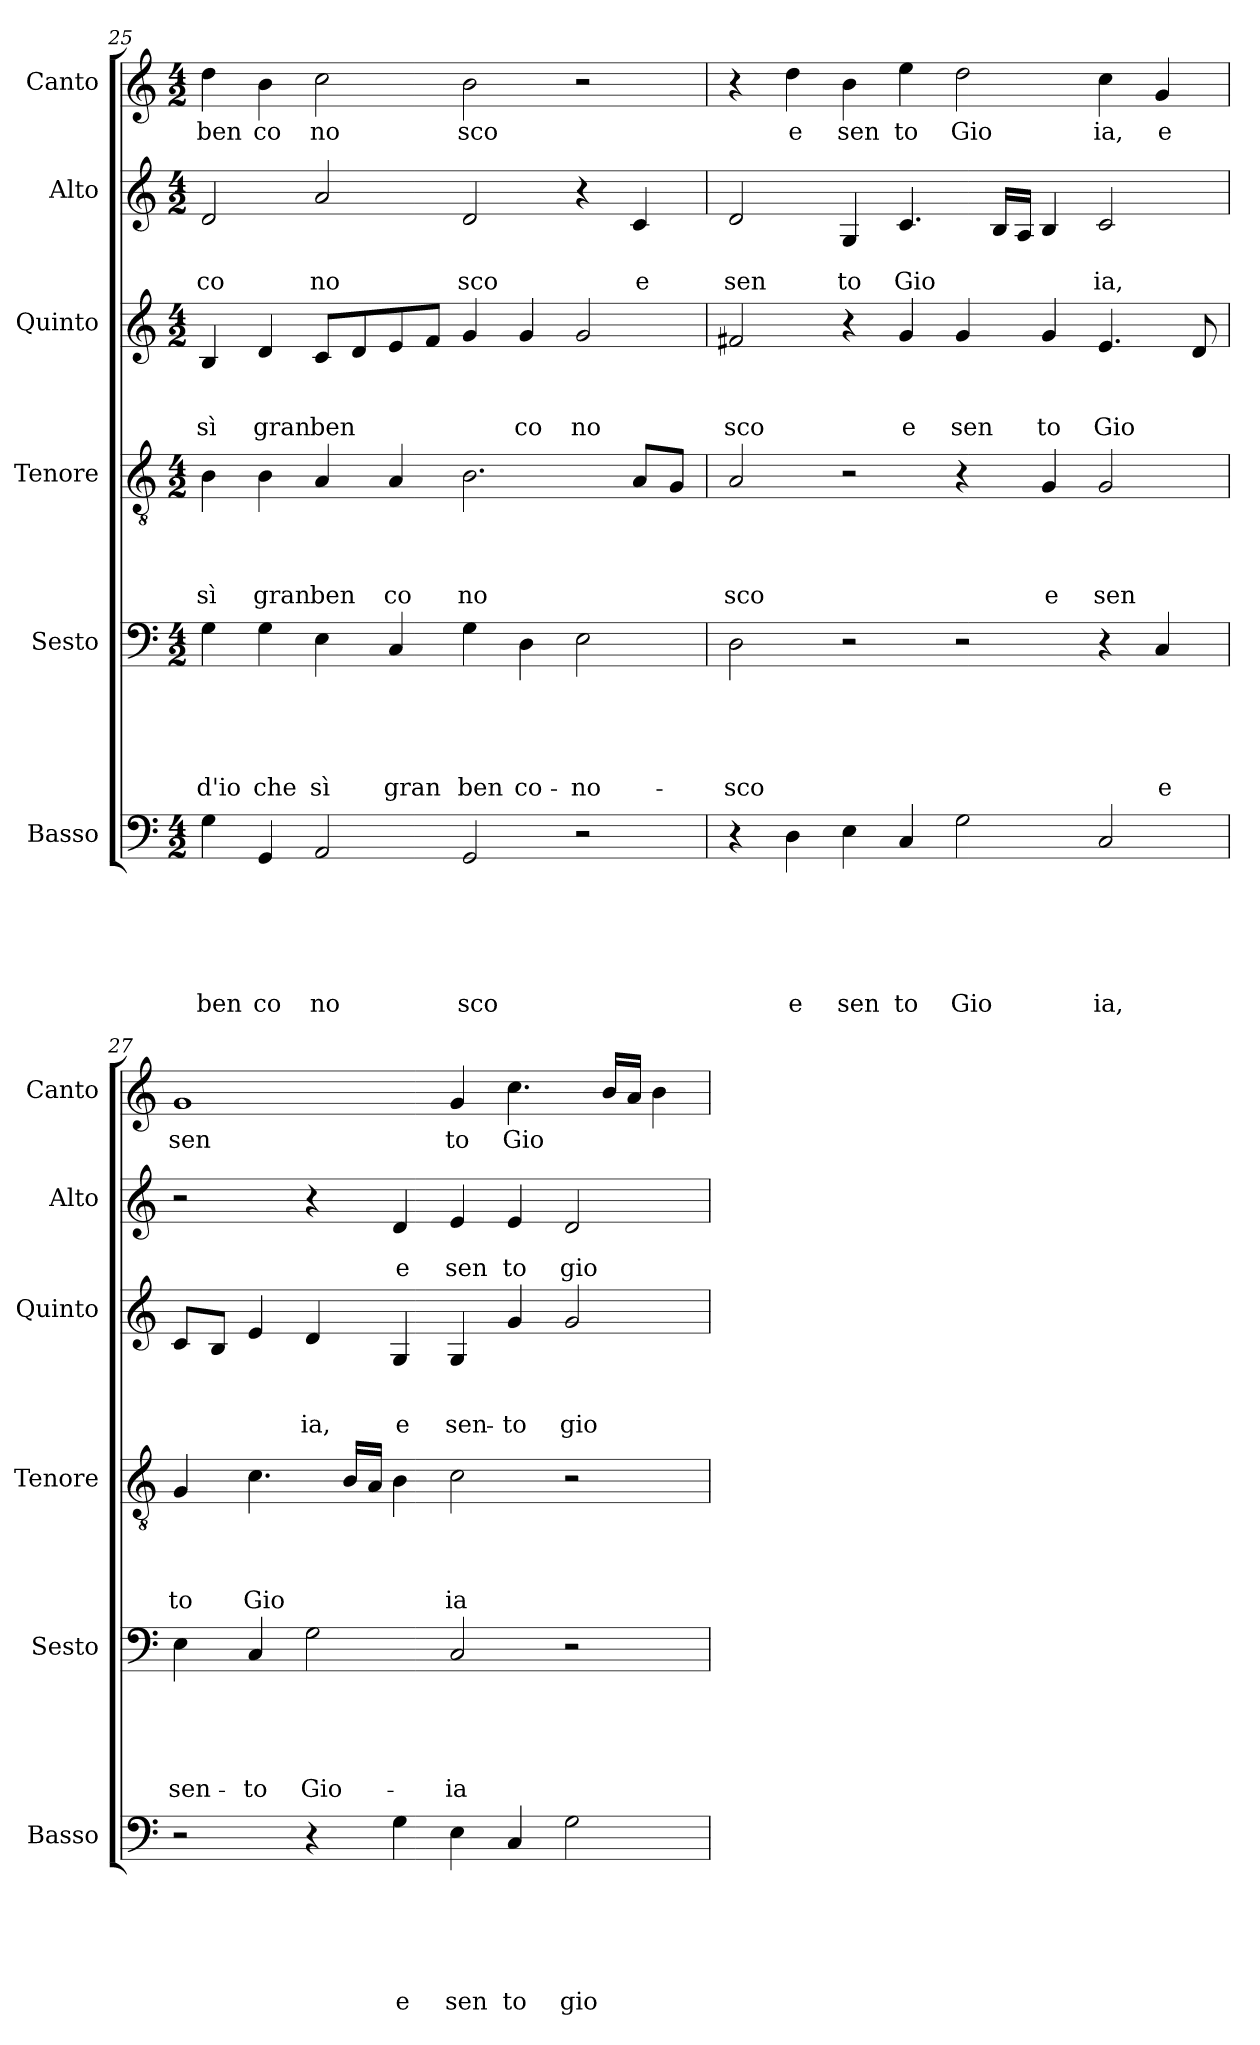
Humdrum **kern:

**kern	**text	**text	**text	**text	**text	**text	**kern	**text	**text	**text	**text	**text	**kern	**text	**text	**text	**text	**kern	**text	**text	**text	**kern	**text	**text	**kern	**text
*part6	*part6	*part6	*part6	*part6	*part6	*part6	*part5	*part5	*part5	*part5	*part5	*part5	*part4	*part4	*part4	*part4	*part4	*part3	*part3	*part3	*part3	*part2	*part2	*part2	*part1	*part1
*staff6	*staff6	*staff6	*staff6	*staff6	*staff6	*staff6	*staff5	*staff5	*staff5	*staff5	*staff5	*staff5	*staff4	*staff4	*staff4	*staff4	*staff4	*staff3	*staff3	*staff3	*staff3	*staff2	*staff2	*staff2	*staff1	*staff1
*I"Basso	*	*	*	*	*	*	*I"Sesto	*	*	*	*	*	*I"Tenore	*	*	*	*	*I"Quinto	*	*	*	*I"Alto	*	*	*I"Canto	*
*I'Basso	*	*	*	*	*	*	*I'Sesto	*	*	*	*	*	*I'Tenore	*	*	*	*	*I'Quinto	*	*	*	*I'Alto	*	*	*I'Canto	*
*clefF4	*	*	*	*	*	*	*clefF4	*	*	*	*	*	*clefGv2	*	*	*	*	*clefG2	*	*	*	*clefG2	*	*	*clefG2	*
*k[]	*	*	*	*	*	*	*k[]	*	*	*	*	*	*k[]	*	*	*	*	*k[]	*	*	*	*k[]	*	*	*k[]	*
*C:	*	*	*	*	*	*	*C:	*	*	*	*	*	*C:	*	*	*	*	*C:	*	*	*	*C:	*	*	*C:	*
*M4/2	*	*	*	*	*	*	*M4/2	*	*	*	*	*	*M4/2	*	*	*	*	*M4/2	*	*	*	*M4/2	*	*	*M4/2	*
=25	=25	=25	=25	=25	=25	=25	=25	=25	=25	=25	=25	=25	=25	=25	=25	=25	=25	=25	=25	=25	=25	=25	=25	=25	=25	=25
!	!	!	!	!	!	!LO:LY:b	!	!	!	!	!	!LO:LY:b	!	!	!	!	!LO:LY:b	!	!	!	!LO:LY:b	!	!	!LO:LY:b	!	!LO:LY:b
4G\	.	.	.	.	.	ben	4G\	.	.	.	.	-d'io	4B\	.	.	.	sì	4B/	.	.	sì	2d/	.	co	4dd\	ben
!	!	!	!	!	!	!LO:LY:b	!	!	!	!	!	!LO:LY:b	!	!	!	!	!LO:LY:b	!	!	!	!LO:LY:b	!	!	!	!	!LO:LY:b
4GG/	.	.	.	.	.	co	4G\	.	.	.	.	che	4B\	.	.	.	gran	4d/	.	.	gran	.	.	.	4b\	co
!	!	!	!	!	!	!LO:LY:b	!	!	!	!	!	!LO:LY:b	!	!	!	!	!LO:LY:b	!	!	!	!LO:LY:b	!	!	!LO:LY:b	!	!LO:LY:b
2AA/	.	.	.	.	.	no	4E\	.	.	.	.	sì	4A/	.	.	.	ben	8c/L	.	.	ben	2a/	.	no	2cc\	no
.	.	.	.	.	.	.	.	.	.	.	.	.	.	.	.	.	.	8d/	.	.	.	.	.	.	.	.
!	!	!	!	!	!	!	!	!	!	!	!	!LO:LY:b	!	!	!	!	!LO:LY:b	!	!	!	!	!	!	!	!	!
.	.	.	.	.	.	.	4C/	.	.	.	.	gran	4A/	.	.	.	co	8e/	.	.	.	.	.	.	.	.
.	.	.	.	.	.	.	.	.	.	.	.	.	.	.	.	.	.	8f/J	.	.	.	.	.	.	.	.
!	!	!	!	!	!	!LO:LY:b	!	!	!	!	!	!LO:LY:b	!	!	!	!	!LO:LY:b	!	!	!	!	!	!	!LO:LY:b	!	!LO:LY:b
2GG/	.	.	.	.	.	sco	4G\	.	.	.	.	ben	2.B\	.	.	.	no	4g/	.	.	.	2d/	.	sco	2b\	sco
!	!	!	!	!	!	!	!	!	!	!	!	!LO:LY:b	!	!	!	!	!	!	!	!	!LO:LY:b	!	!	!	!	!
.	.	.	.	.	.	.	4D\	.	.	.	.	co-	.	.	.	.	.	4g/	.	.	co	.	.	.	.	.
!	!	!	!	!	!	!	!	!	!	!	!	!LO:LY:b	!	!	!	!	!	!	!	!	!LO:LY:b	!	!	!	!	!
2r	.	.	.	.	.	.	2E\	.	.	.	.	-no-	.	.	.	.	.	2g/	.	.	no	4r	.	.	2r	.
!	!	!	!	!	!	!	!	!	!	!	!	!	!	!	!	!	!	!	!	!	!	!	!	!LO:LY:b	!	!
.	.	.	.	.	.	.	.	.	.	.	.	.	8A/L	.	.	.	.	.	.	.	.	4c/	.	e	.	.
.	.	.	.	.	.	.	.	.	.	.	.	.	8G/J	.	.	.	.	.	.	.	.	.	.	.	.	.
=26	=26	=26	=26	=26	=26	=26	=26	=26	=26	=26	=26	=26	=26	=26	=26	=26	=26	=26	=26	=26	=26	=26	=26	=26	=26	=26
!	!	!	!	!	!	!	!	!	!	!	!	!LO:LY:b	!	!	!	!	!LO:LY:b	!	!	!	!LO:LY:b	!	!	!LO:LY:b	!	!
4r	.	.	.	.	.	.	2D\	.	.	.	.	-sco	2A/	.	.	.	sco	2f#X/	.	.	sco	2d/	.	sen	4r	.
!	!	!	!	!	!	!LO:LY:b	!	!	!	!	!	!	!	!	!	!	!	!	!	!	!	!	!	!	!	!LO:LY:b
4D\	.	.	.	.	.	e	.	.	.	.	.	.	.	.	.	.	.	.	.	.	.	.	.	.	4dd\	e
!	!	!	!	!	!	!LO:LY:b	!	!	!	!	!	!	!	!	!	!	!	!	!	!	!	!	!	!LO:LY:b	!	!LO:LY:b
4E\	.	.	.	.	.	sen	2r	.	.	.	.	.	2r	.	.	.	.	4r	.	.	.	4G/	.	to	4b\	sen
!	!	!	!	!	!	!LO:LY:b	!	!	!	!	!	!	!	!	!	!	!	!	!	!	!LO:LY:b	!	!	!LO:LY:b	!	!LO:LY:b
4C/	.	.	.	.	.	to	.	.	.	.	.	.	.	.	.	.	.	4g/	.	.	e	4.c/	.	Gio	4ee\	to
!	!	!	!	!	!	!LO:LY:b	!	!	!	!	!	!	!	!	!	!	!	!	!	!	!LO:LY:b	!	!	!	!	!LO:LY:b
2G\	.	.	.	.	.	Gio	2r	.	.	.	.	.	4r	.	.	.	.	4g/	.	.	sen	.	.	.	2dd\	Gio
.	.	.	.	.	.	.	.	.	.	.	.	.	.	.	.	.	.	.	.	.	.	16B/LL	.	.	.	.
.	.	.	.	.	.	.	.	.	.	.	.	.	.	.	.	.	.	.	.	.	.	16A/JJ	.	.	.	.
!	!	!	!	!	!	!	!	!	!	!	!	!	!	!	!	!	!LO:LY:b	!	!	!	!LO:LY:b	!	!	!	!	!
.	.	.	.	.	.	.	.	.	.	.	.	.	4G/	.	.	.	e	4g/	.	.	to	4B/	.	.	.	.
!	!	!	!	!	!	!LO:LY:b	!	!	!	!	!	!	!	!	!	!	!LO:LY:b	!	!	!	!LO:LY:b	!	!	!LO:LY:b	!	!LO:LY:b
2C/	.	.	.	.	.	ia,	4r	.	.	.	.	.	2G/	.	.	.	sen	4.e/	.	.	Gio	2c/	.	ia,	4cc\	ia,
!	!	!	!	!	!	!	!	!	!	!	!	!LO:LY:b	!	!	!	!	!	!	!	!	!	!	!	!	!	!LO:LY:b
.	.	.	.	.	.	.	4C/	.	.	.	.	e	.	.	.	.	.	.	.	.	.	.	.	.	4g</	e
.	.	.	.	.	.	.	.	.	.	.	.	.	.	.	.	.	.	8d/	.	.	.	.	.	.	.	.
!!LO:LB:g=z
=27	=27	=27	=27	=27	=27	=27	=27	=27	=27	=27	=27	=27	=27	=27	=27	=27	=27	=27	=27	=27	=27	=27	=27	=27	=27	=27
!	!	!	!	!	!	!	!	!	!	!	!	!LO:LY:b	!	!	!	!	!LO:LY:b	!	!	!	!	!	!	!	!	!LO:LY:b
2r	.	.	.	.	.	.	4E\	.	.	.	.	sen-	4G/	.	.	.	to	8c/L	.	.	.	2r	.	.	1g	sen
.	.	.	.	.	.	.	.	.	.	.	.	.	.	.	.	.	.	8B/J	.	.	.	.	.	.	.	.
!	!	!	!	!	!	!	!	!	!	!	!	!LO:LY:b	!	!	!	!	!LO:LY:b	!	!	!	!	!	!	!	!	!
.	.	.	.	.	.	.	4C/	.	.	.	.	-to	4.c\	.	.	.	Gio	4e/	.	.	.	.	.	.	.	.
!	!	!	!	!	!	!	!	!	!	!	!	!LO:LY:b	!	!	!	!	!	!	!	!	!LO:LY:b	!	!	!	!	!
4r	.	.	.	.	.	.	2G\	.	.	.	.	Gio-	.	.	.	.	.	4d/	.	.	ia,	4r	.	.	.	.
.	.	.	.	.	.	.	.	.	.	.	.	.	16B/LL	.	.	.	.	.	.	.	.	.	.	.	.	.
.	.	.	.	.	.	.	.	.	.	.	.	.	16A/JJ	.	.	.	.	.	.	.	.	.	.	.	.	.
!	!	!	!	!	!	!LO:LY:b	!	!	!	!	!	!	!	!	!	!	!	!	!	!	!LO:LY:b	!	!	!LO:LY:b	!	!
4G\	.	.	.	.	.	e	.	.	.	.	.	.	4B\	.	.	.	.	4G/	.	.	e	4d/	.	e	.	.
!	!	!	!	!	!	!LO:LY:b	!	!	!	!	!	!LO:LY:b	!	!	!	!	!LO:LY:b	!	!	!	!LO:LY:b	!	!	!LO:LY:b	!	!LO:LY:b
4E\	.	.	.	.	.	sen	2C/	.	.	.	.	-ia	2c\	.	.	.	ia	4G/	.	.	sen-	4e/	.	sen	4g/	to
!	!	!	!	!	!	!LO:LY:b	!	!	!	!	!	!	!	!	!	!	!	!	!	!	!LO:LY:b	!	!	!LO:LY:b	!	!LO:LY:b
4C/	.	.	.	.	.	to	.	.	.	.	.	.	.	.	.	.	.	4g/	.	.	-to	4e/	.	to	4.cc\	Gio
!	!	!	!	!	!	!LO:LY:b	!	!	!	!	!	!	!	!	!	!	!	!	!	!	!LO:LY:b	!	!	!LO:LY:b	!	!
2G\	.	.	.	.	.	gio	2r	.	.	.	.	.	2r	.	.	.	.	2g/	.	.	gio-	2d/	.	gio	.	.
.	.	.	.	.	.	.	.	.	.	.	.	.	.	.	.	.	.	.	.	.	.	.	.	.	16b/LL	.
.	.	.	.	.	.	.	.	.	.	.	.	.	.	.	.	.	.	.	.	.	.	.	.	.	16a/JJ	.
.	.	.	.	.	.	.	.	.	.	.	.	.	.	.	.	.	.	.	.	.	.	.	.	.	4b\	.
=	=	=	=	=	=	=	=	=	=	=	=	=	=	=	=	=	=	=	=	=	=	=	=	=	=	=
*-	*-	*-	*-	*-	*-	*-	*-	*-	*-	*-	*-	*-	*-	*-	*-	*-	*-	*-	*-	*-	*-	*-	*-	*-	*-	*-
